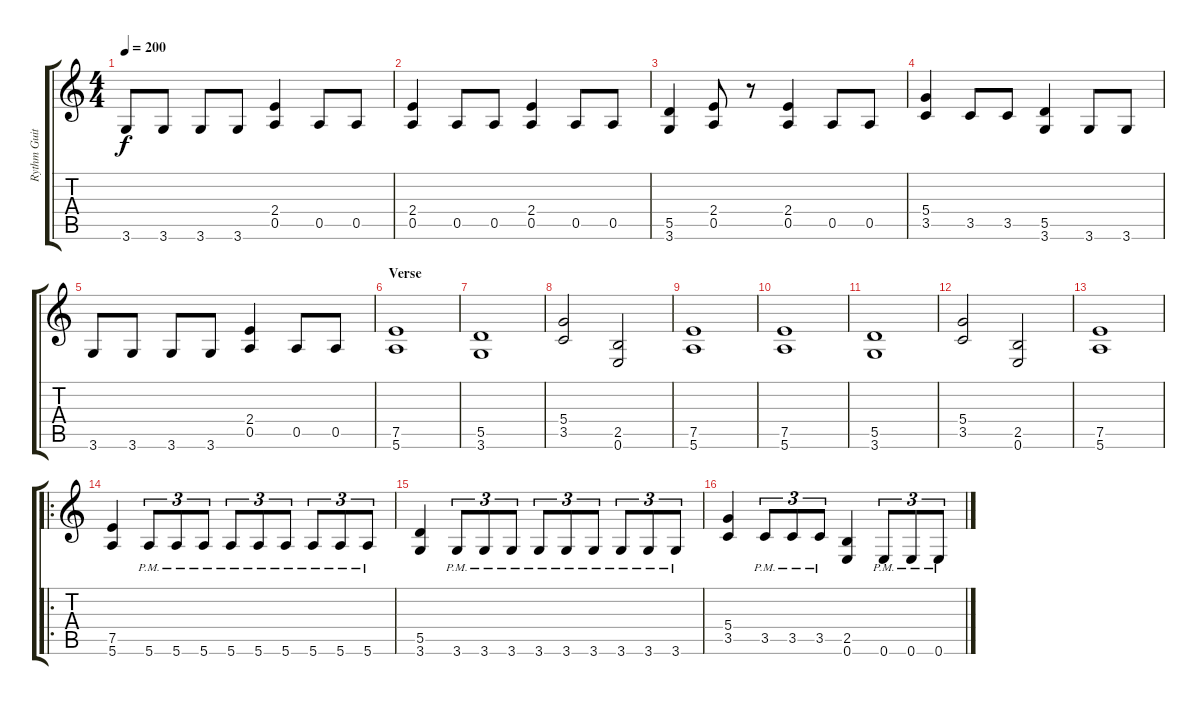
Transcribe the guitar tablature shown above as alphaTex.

\track ("Rythm Guitar" "Rythm Guit") {instrument distortionguitar}
\staff {score tabs}
\tuning (E4 B3 G3 D3 A2 E2) {hide}
\ts (4 4)
\tempo 200
\clef g2
\ks c
3.6.8{dy f} 3.6.8 3.6.8 3.6.8 (2.4 0.5).4 0.5.8 0.5.8 |
(2.4 0.5).4 0.5.8 0.5.8 (2.4 0.5).4 0.5.8 0.5.8 |
(5.5 3.6).4 (2.4 0.5).8 r.8 (2.4 0.5).4 0.5.8 0.5.8 |
(5.4 3.5).4 3.5.8 3.5.8 (5.5 3.6).4 3.6.8 3.6.8 |
3.6.8 3.6.8 3.6.8 3.6.8 (2.4 0.5).4 0.5.8 0.5.8 |
\section ("" "Verse")
(7.5 5.6).1 |
(5.5 3.6).1 |
(5.4 3.5).2 (2.5 0.6).2 |
(7.5 5.6).1 |
(7.5 5.6).1 |
(5.5 3.6).1 |
(5.4 3.5).2 (2.5 0.6).2 |
(7.5 5.6).1 |
\ro
(7.5 5.6).4 5.6{pm}.8{tu (3 2)} 5.6{pm}.8{tu (3 2)} 5.6{pm}.8{tu (3 2)} 5.6{pm}.8{tu (3 2)} 5.6{pm}.8{tu (3 2)} 5.6{pm}.8{tu (3 2)} 5.6{pm}.8{tu (3 2)} 5.6{pm}.8{tu (3 2)} 5.6{pm}.8{tu (3 2)} |
(5.5 3.6).4 3.6{pm}.8{tu (3 2)} 3.6{pm}.8{tu (3 2)} 3.6{pm}.8{tu (3 2)} 3.6{pm}.8{tu (3 2)} 3.6{pm}.8{tu (3 2)} 3.6{pm}.8{tu (3 2)} 3.6{pm}.8{tu (3 2)} 3.6{pm}.8{tu (3 2)} 3.6{pm}.8{tu (3 2)} |
(5.4 3.5).4 3.5{pm}.8{tu (3 2)} 3.5{pm}.8{tu (3 2)} 3.5{pm}.8{tu (3 2)} (2.5 0.6).4 0.6{pm}.8{tu (3 2)} 0.6{pm}.8{tu (3 2)} 0.6{pm}.8{tu (3 2)}
